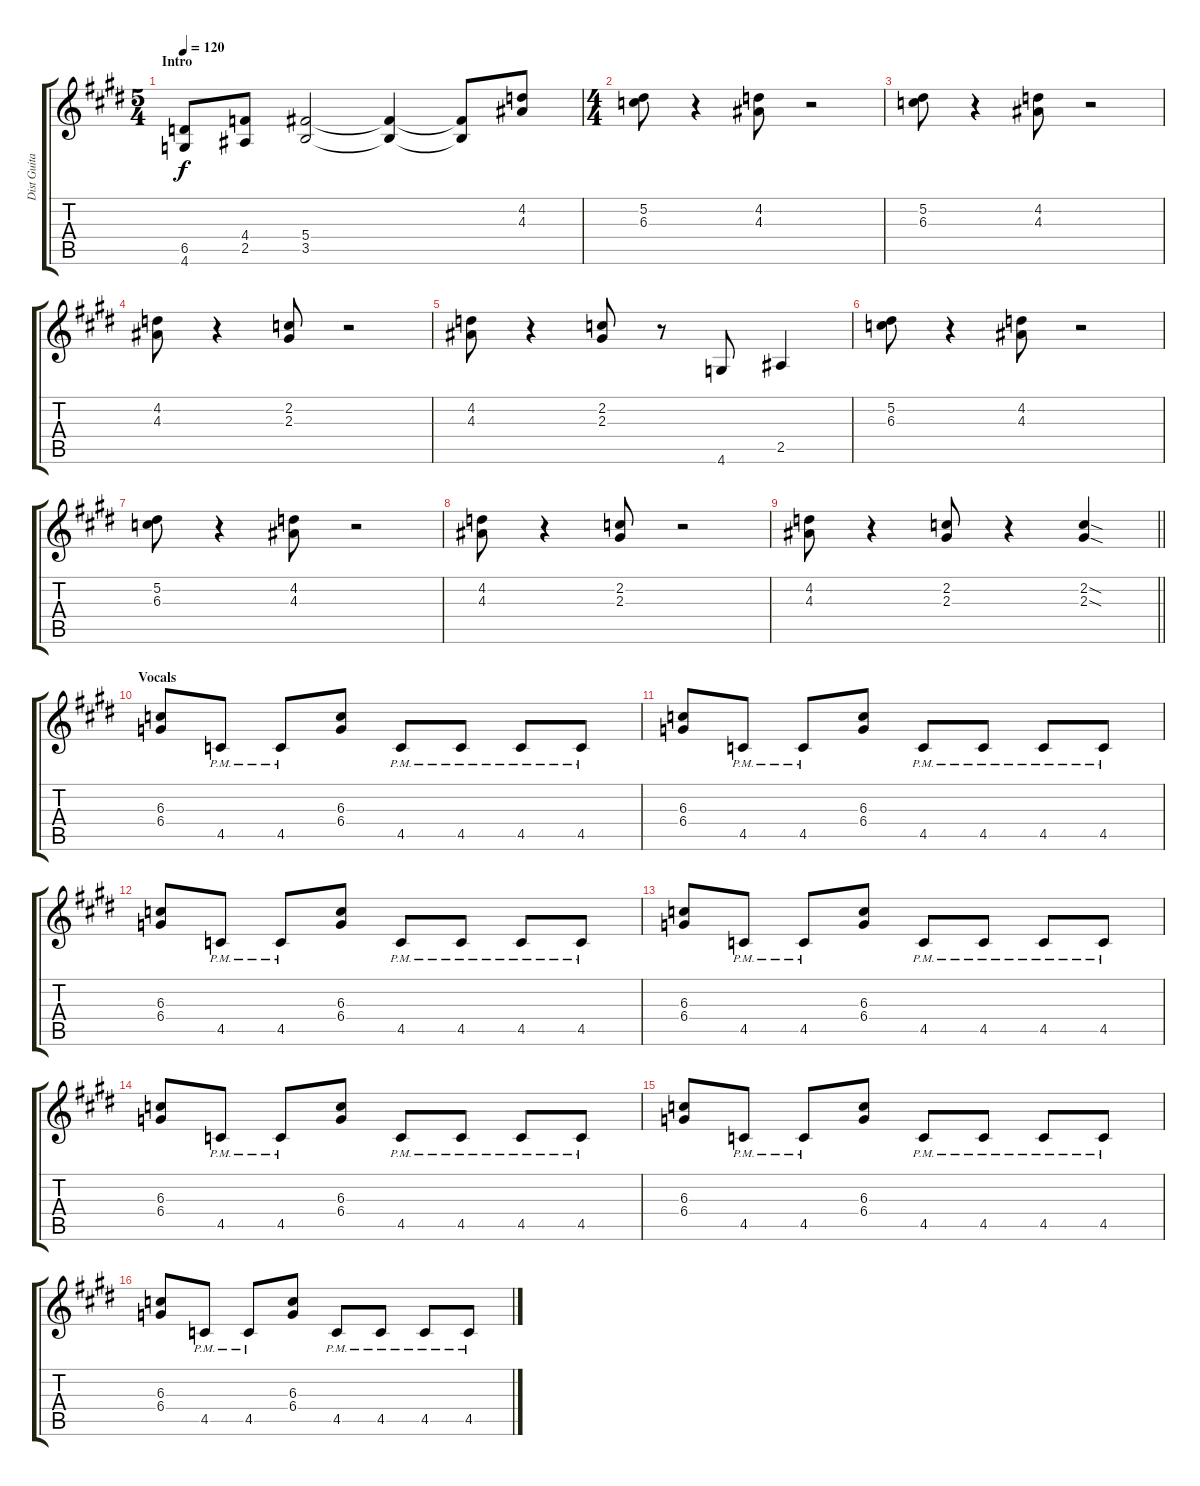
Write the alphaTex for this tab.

\track ("Dist Guitar 2" "Dist Guita") {instrument distortionguitar}
\staff {score tabs}
\tuning (Eb4 Bb3 Gb3 Db3 Ab2 Eb2) {hide}
\ts (5 4)
\section ("" "Intro")
\tempo 120
\clef g2
\ks e
(6.5 4.6).8{dy f instrument distortionguitar} (4.4 2.5).8 (5.4 3.5).2 (5.4{t} 3.5{t}).4 (5.4{t} 3.5{t}).8 (4.2 4.3).8 |
\ts (4 4)
(5.2 6.3).8 r.4 (4.2 4.3).8 r.2 |
(5.2 6.3).8 r.4 (4.2 4.3).8 r.2 |
(4.2 4.3).8 r.4 (2.2 2.3).8 r.2 |
(4.2 4.3).8 r.4 (2.2 2.3).8 r.8 4.6.8 2.5.4 |
(5.2 6.3).8 r.4 (4.2 4.3).8 r.2 |
(5.2 6.3).8 r.4 (4.2 4.3).8 r.2 |
(4.2 4.3).8 r.4 (2.2 2.3).8 r.2 |
\barLineRight lightlight
(4.2 4.3).8 r.4 (2.2 2.3).8 r.4 (2.2{sod} 2.3{sod}).4 |
\section ("" "Vocals")
(6.3 6.4).8 4.5{pm}.8 4.5{pm}.8 (6.3 6.4).8 4.5{pm}.8 4.5{pm}.8 4.5{pm}.8 4.5{pm}.8 |
(6.3 6.4).8 4.5{pm}.8 4.5{pm}.8 (6.3 6.4).8 4.5{pm}.8 4.5{pm}.8 4.5{pm}.8 4.5{pm}.8 |
(6.3 6.4).8 4.5{pm}.8 4.5{pm}.8 (6.3 6.4).8 4.5{pm}.8 4.5{pm}.8 4.5{pm}.8 4.5{pm}.8 |
(6.3 6.4).8 4.5{pm}.8 4.5{pm}.8 (6.3 6.4).8 4.5{pm}.8 4.5{pm}.8 4.5{pm}.8 4.5{pm}.8 |
(6.3 6.4).8 4.5{pm}.8 4.5{pm}.8 (6.3 6.4).8 4.5{pm}.8 4.5{pm}.8 4.5{pm}.8 4.5{pm}.8 |
(6.3 6.4).8 4.5{pm}.8 4.5{pm}.8 (6.3 6.4).8 4.5{pm}.8 4.5{pm}.8 4.5{pm}.8 4.5{pm}.8 |
(6.3 6.4).8 4.5{pm}.8 4.5{pm}.8 (6.3 6.4).8 4.5{pm}.8 4.5{pm}.8 4.5{pm}.8 4.5{pm}.8
